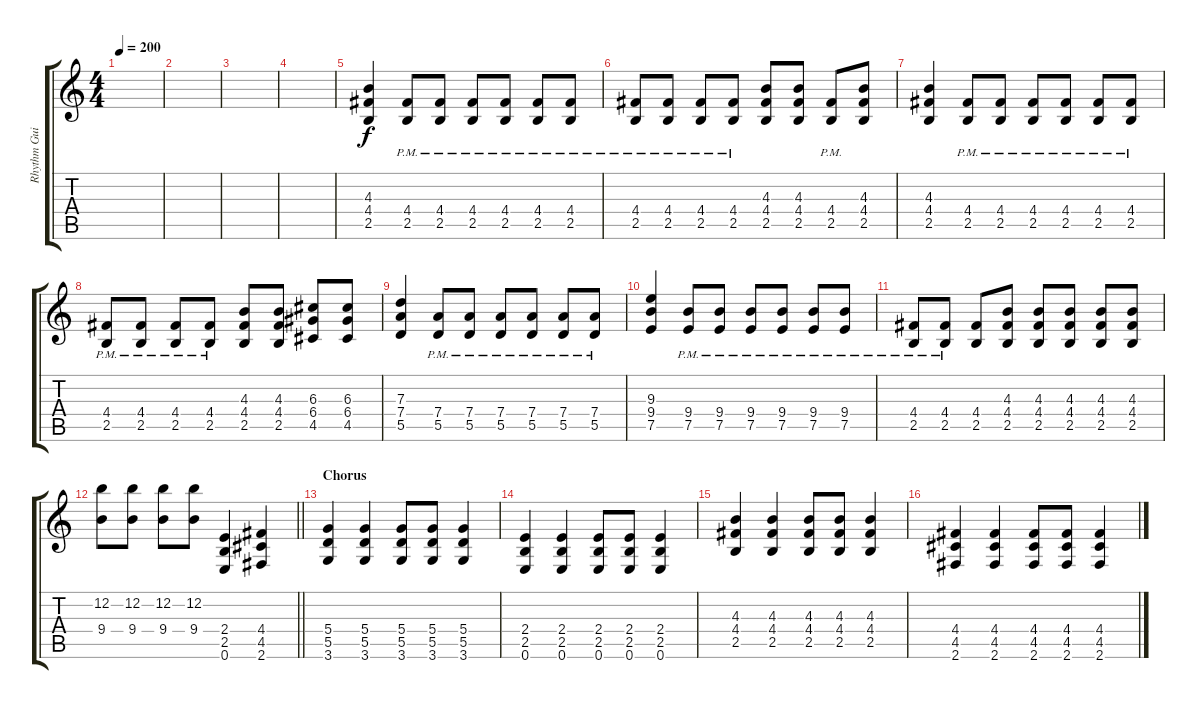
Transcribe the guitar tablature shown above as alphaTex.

\track ("Rhythm Guitar 2" "Rhythm Gui") {instrument acousticguitarsteel}
\staff {score tabs}
\tuning (E4 B3 G3 D3 A2 E2) {hide}
\ts (4 4)
\tempo 200
\clef g2
\ks c
|
|
|
|
(4.3 4.4 2.5).4{instrument overdrivenguitar} (4.4{pm} 2.5{pm}).8 (4.4{pm} 2.5{pm}).8 (4.4{pm} 2.5{pm}).8 (4.4{pm} 2.5{pm}).8 (4.4{pm} 2.5{pm}).8 (4.4{pm} 2.5{pm}).8 |
(4.4{pm} 2.5{pm}).8{instrument overdrivenguitar} (4.4{pm} 2.5{pm}).8 (4.4{pm} 2.5{pm}).8 (4.4{pm} 2.5{pm}).8 (4.3 4.4 2.5).8 (4.3 4.4 2.5).8 (4.4{pm} 2.5{pm}).8 (4.3 4.4 2.5).8 |
(4.3 4.4 2.5).4{instrument overdrivenguitar} (4.4{pm} 2.5{pm}).8 (4.4{pm} 2.5{pm}).8 (4.4{pm} 2.5{pm}).8 (4.4{pm} 2.5{pm}).8 (4.4{pm} 2.5{pm}).8 (4.4{pm} 2.5{pm}).8 |
(4.4{pm} 2.5{pm}).8{instrument overdrivenguitar} (4.4{pm} 2.5{pm}).8 (4.4{pm} 2.5{pm}).8 (4.4{pm} 2.5{pm}).8 (4.3 4.4 2.5).8 (4.3 4.4 2.5).8 (6.3 6.4 4.5).8 (6.3 6.4 4.5).8 |
(7.3 7.4 5.5).4 (7.4{pm} 5.5{pm}).8 (7.4{pm} 5.5{pm}).8 (7.4{pm} 5.5{pm}).8 (7.4{pm} 5.5{pm}).8 (7.4{pm} 5.5{pm}).8 (7.4{pm} 5.5{pm}).8 |
(9.3 9.4 7.5).4 (9.4{pm} 7.5{pm}).8 (9.4{pm} 7.5{pm}).8 (9.4{pm} 7.5{pm}).8 (9.4{pm} 7.5{pm}).8 (9.4{pm} 7.5{pm}).8 (9.4{pm} 7.5{pm}).8 |
(4.4{pm} 2.5{pm}).8{instrument overdrivenguitar} (4.4{pm} 2.5{pm}).8 (4.4 2.5).8 (4.3 4.4 2.5).8 (4.3 4.4 2.5).8 (4.3 4.4 2.5).8 (4.3 4.4 2.5).8 (4.3 4.4 2.5).8 |
\barLineRight lightlight
(12.2 9.4).8 (12.2 9.4).8 (12.2 9.4).8 (12.2 9.4).8 (2.4 2.5 0.6).4 (4.4 4.5 2.6).4 |
\section ("" "Chorus")
(5.4 5.5 3.6).4 (5.4 5.5 3.6).4 (5.4 5.5 3.6).8 (5.4 5.5 3.6).8 (5.4 5.5 3.6).4 |
(2.4 2.5 0.6).4 (2.4 2.5 0.6).4 (2.4 2.5 0.6).8 (2.4 2.5 0.6).8 (2.4 2.5 0.6).4 |
(4.3 4.4 2.5).4 (4.3 4.4 2.5).4 (4.3 4.4 2.5).8 (4.3 4.4 2.5).8 (4.3 4.4 2.5).4 |
(4.4 4.5 2.6).4 (4.4 4.5 2.6).4 (4.4 4.5 2.6).8 (4.4 4.5 2.6).8 (4.4 4.5 2.6).4
